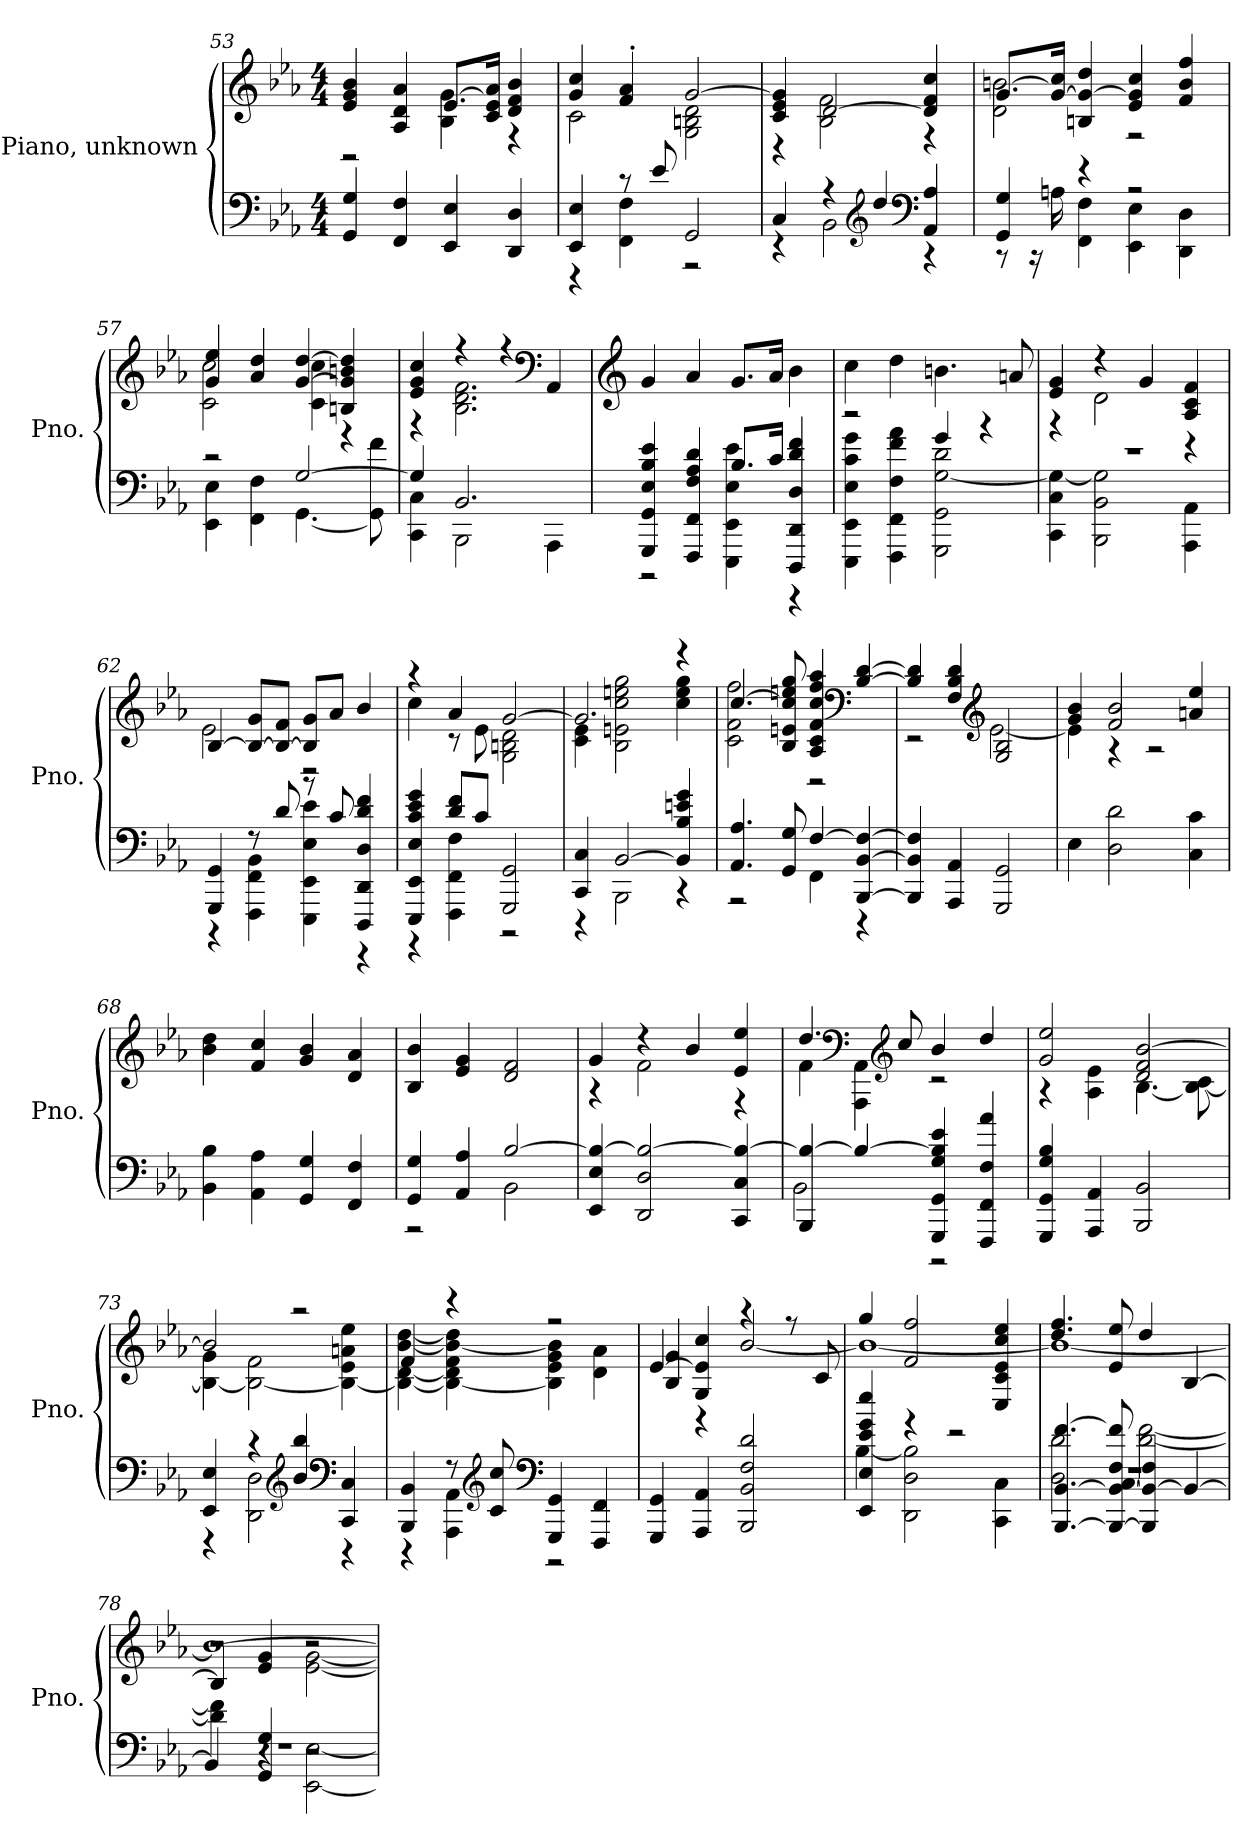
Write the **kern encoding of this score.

**kern	**kern
*part1	*part1
*staff2	*staff1
*I"Piano, unknown	*
*I'Pno.	*
*clefF4	*clefG2
*k[b-e-a-]	*k[b-e-a-]
*M4/4	*M4/4
=53	=53
*	*^
4GG/ 4G/	4e-/ 4g/ 4b-/	2r
4FF/ 4F/	4A-/ 4d/ 4a-/	.
4EE-/ 4E-/	[8.e-/L	4B-\ 4g\
.	16c/ 16e-/] 16a-/Jk	.
4DD/ 4D/	4d/ 4f/ 4b-/	4r
=54	=54	=54
*^	*	*
4EE-/ 4E-/	4r	4g/ 4cc/	2c\
8r	4FF\ 4F\	4f/' 4a-/'	.
8e-/	.	.	.
2GG/	2r	[2g/	2G\ 2Bn\ 2d\
=55	=55	=55	=55
4C/	4r	4c/ 4e-/ 4g/]	4r
4r	2BB-\	[2d/	2B-\ 2f\
*clefG2	*	*	*
4dd/	.	.	.
*clefF4	*	*	*
4AA-/ 4A-/	4r	4d/] 4f/ 4cc/	4r
=56	=56	=56	=56
4GG/ 4G/	8r	[8.g/L	2d\ 2bn\
.	16r	.	.
.	16An\	16g/_ 16cc/Jk	.
4r	4FF\ 4F\	4Bn/ 4g/_ 4dd/	.
2r	4EE-\ 4E-\	4e-/ 4g/] 4cc/	2r
.	4DD\ 4D\	4f/ 4b/ 4ff/	.
!!LO:LB:g=z	!!
=57	=57	=57	=57
2r	4EE-\ 4E-\	4g/ 4ee-/	2c\ 2cc\
.	4FF\ 4F\	4a-/ 4dd/	.
[2G/	[4.GG\	[4g/ [4dd/	4c\ 4cc\
.	.	4Bn/ 4g/] 4bn/ 4dd/]	4r
.	8GG\] 8f\	.	.
=58	=58	=58	=58
4G/]	4CC\ 4C\	4e-/ 4g/ 4cc/	4r
2.BB-/	2BBB-\	4r	2.B-\ 2.d\ 2.f\
.	.	4r	.
*	*	*clefF4	*
.	4AAA-\	4AA-/	.
*	*	*v	*v
=59	=59	=59
*	*	*clefG2
4GGG/ 4GG/ 4E-/ 4B-/ 4e-/	2r	4g/
4FFF/ 4FF/ 4F/ 4A-/ 4d/	.	4a-/
8.B-/L	4EEE-\ 4EE-\ 4E-\ 4e-\	8.g/L
16c/Jk	.	16a-/Jk
4DDD/ 4DD/ 4D/ 4d/ 4f/	4r	4b-\
=60	=60	=60
2r	4EEE-\ 4EE-\ 4E-\ 4c\ 4g\	4cc\
.	4FFF\ 4FF\ 4F\ 4f\ 4a-\	4dd\
4g/	2GGG\ 2GG\ [2G\ 2d\	4.bn\
4r	.	.
.	.	8an/
=61	=61	=61
*	*	*^
1r	4CC\ 4C\ 4G\_	4e-/ 4g/	4r
.	2BBB-\ 2BB-\ 2G\]	4r	2d\
.	.	4g/	.
.	4AAA-\ 4AA-\	4A-/ 4c/ 4f/	4r
!!LO:LB:g=z	!!
=62	=62	=62	=62
4GGG/ 4GG/	4r	[4B-/	2e-\
8r	4FFF\ 4FF\ 4BB-\	8B-/_ 8g/L	.
8d/	.	8B-/_ 8f/J	.
8r	4EEE-\ 4EE-\ 4E-\ 4e-\	8B-/] 8g/L	2r
8c/	.	8a-/J	.
4DDD/ 4DD/ 4D/ 4d/ 4f/	4r	4b-/	.
=63	=63	=63	=63
4EEE-/ 4EE-/ 4E-/ 4c/ 4e-/ 4g/	4r	4r	4cc\
8d/ 8f/L	4FFF\ 4FF\ 4F\	4a-/	8r
8c/J	.	.	8e-\
2GGG/ 2GG/	2r	[2g/	2G\ 2Bn\ 2d\
=64	=64	=64	=64
4CC/ 4C/	4r	2.g/]	4c\ 4e-\
[2BB-/	2BBB-\	.	2B-\ 2en\ 2cc\ 2een\ 2gg\
4BB-/] 4B-/ 4en/ 4g/	4r	4r	4cc\ 4ee\ 4gg\
=65	=65	=65	=65
4.AA-/ 4.A-/	2r	[4.cc/	2c\ 2f\ 2ff\
8GG/ 8G/	.	8B-/ 8en/ 8cc/] 8een/ 8gg/	.
[4F/	4FF\	4A-/ 4c/ 4f/ 4cc/ 4ff/ 4aa-/	2r
*	*	*clefF4	*
[4BBB-/ [4BB-/ 4F/_	4r	[4B-/ [4d/	.
*v	*v	*	*
=66	=66	=66
4BBB-/] 4BB-/] 4F/]	4B-/] 4d/]	2r
4AAA-/ 4AA-/	4F/ 4B-/ 4d/	.
*	*clefG2	*
2GGG/ 2GG/	2G/ 2B-/	[2e-\
!!LO:PB:g=z	!!
=67	=67	=67
4E-\	4g/ 4b-/	4e-\]
2D\ 2d\	2f/ 2b-/	4r
.	.	2r
4C\ 4c\	4an/ 4ee-/	.
*	*v	*v
=68	=68
4BB-\ 4B-\	4b-\ 4dd\
4AA-\ 4A-\	4f/ 4cc/
4GG/ 4G/	4g/ 4b-/
4FF/ 4F/	4d/ 4a-/
=69	=69
*^	*
4GG/ 4G/	2r	4B-/ 4b-/
4AA-/ 4A-/	.	4e-/ 4g/
[2B-/	2BB-\	2d/ 2f/
*v	*v	*
=70	=70
*	*^
4EE-/ 4E-/ 4B-/_	4g/	4r
2DD/ 2D/ 2B-/_	4r	2f\
.	4b-/	.
4CC/ 4C/ 4B-/_	4e-/ 4ee-/	4r
=71	=71	=71
*^	*	*
4BBB-/ 4B-/_	2BB-\	4.dd/	4f\
*	*	*clefF4	*
4B-/_	.	.	4AAA-\ 4AA-\
*	*	*clefG2	*
.	.	8cc/	.
4GGG/ 4GG/ 4G/ 4B-/] 4e-/	2r	4b-/	2r
4FFF/ 4FF/ 4F/ 4a-/	.	4dd/	.
*v	*v	*	*
=72	=72	=72
4GGG/ 4GG/ 4G/ 4B-/	2g/ 2ee-/	4r
4AAA-/ 4AA-/	.	4A-\ 4e-\
2BBB-/ 2BB-/	2d/ 2f/ [2b-/	[4.B-\
.	.	8B-\_ 8c\
!!LO:LB:g=z	!!
=73	=73	=73
*^	*	*
4EE-/ 4E-/	4r	2b-/]	4B-\_ 4g\
4r	2DD\ 2D\	.	2B-\_ 2f\
*clefG2	*	*	*
4b-/ 4bb-/	.	2r	.
*clefF4	*	*	*
4CC/ 4C/	4r	.	4B-\_ 4e-\ 4an\ 4ee-\
=74	=74	=74	=74
4BBB-/ 4BB-/	4r	4f/	4B-\_ [4d\ [4b-\ [4dd\
8r	4AAA-\ 4AA-\	4r	4B-\_ 4d\] 4f\ 4b-\_ 4dd\]
*clefG2	*	*	*
8c/ 8cc/	.	.	.
*clefF4	*	*	*
4GGG/ 4GG/	2r	2r	4B-\] 4e-\ 4g\ 4b-\]
4FFF/ 4FF/	.	.	4d\ 4a-\
*v	*v	*	*
=75	=75	=75
4GGG/ 4GG/	[4e-/	4B-/ 4g/
4AAA-/ 4AA-/	4G/ 4e-/] 4cc/	4r
2BBB-/ 2BB-/ 2F/ 2d/	4r	[2b-/
.	8r	.
.	8c/	.
=76	=76	=76
*^	*	*
4EE-/ 4E-/ 4e-/ 4g/ 4ee-/	[4B-\	4gg/	1b-_
4r	2DD\ 2D\ 2B-\]	2f/ 2ff/	.
2r	.	.	.
.	4CC\ 4C\	4E-/ 4c/ 4e-/ 4cc/ 4ee-/	.
=77	=77	=77	=77
*	*^	*	*
1r	2D\ 2d\	[4.BBB-/ [4.BB-/ [4.f/	4.dd/ 4.ff/	1b-_
.	.	8BBB-/_ 8BB-/_ 8C/ 8F/ 8f/]	8e-/ 8ee-/	.
.	[2d\ [2f\	4BBB-/] 4BB-/_ 4F/	4dd/	.
.	.	4BB-/_	[4B-/	.
!!LO:LB:g=z
=78	=78	=78	=78	=78
*	*	*	*	*^
1r	4d\] 4f\]	4BB-/]	4B-/]	2r	1b-_
.	4r	4GG/ 4G/	4e-/ 4g/	.	.
.	[2EE-\ [2E-\	2r	2r	[2e-\ [2g\	.
*v	*v	*v	*	*	*
*	*v	*v	*v
=	=
*-	*-
